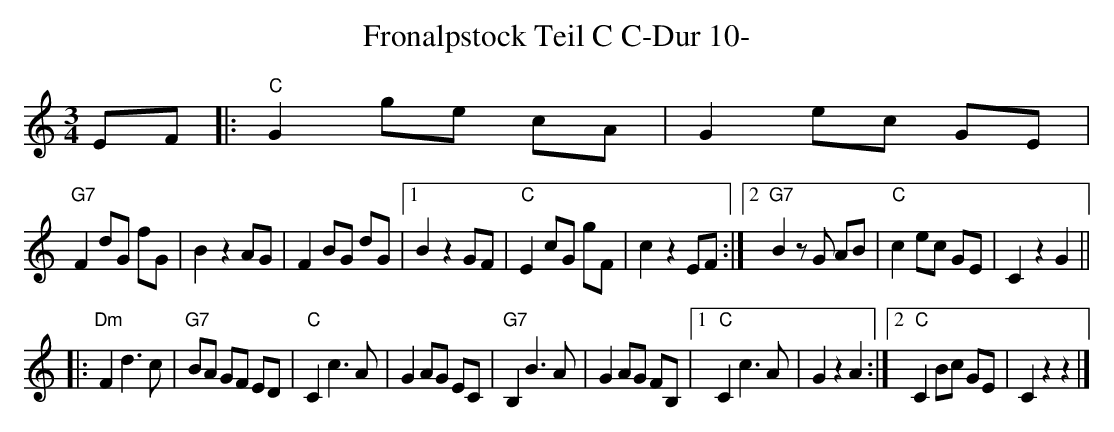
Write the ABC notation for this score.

X:1
T:Fronalpstock Teil C C-Dur 10-
M:3/4
L:1/8
K:Cmaj
EF |:"C"G2 ge cA | G2 ec GE |
"G7"F2 dG fG | B2 z2 AG | F2 BG dG |1 B2 z2 GF | "C"E2 cG gF | c2 z2 EF :|2 "G7"B2 zG AB | "C"c2 ec GE | C2 z2 G2 ||
|: "Dm"F2 d3 c | "G7"BA GF ED | "C"C2 c3 A | G2 AG EC | "G7"B,2 B3 A | G2 AG FB, |1 "C"C2 c3 A | G2 z2 A2 :|2 "C"C2 Bc GE | C2 z2z2 |]
